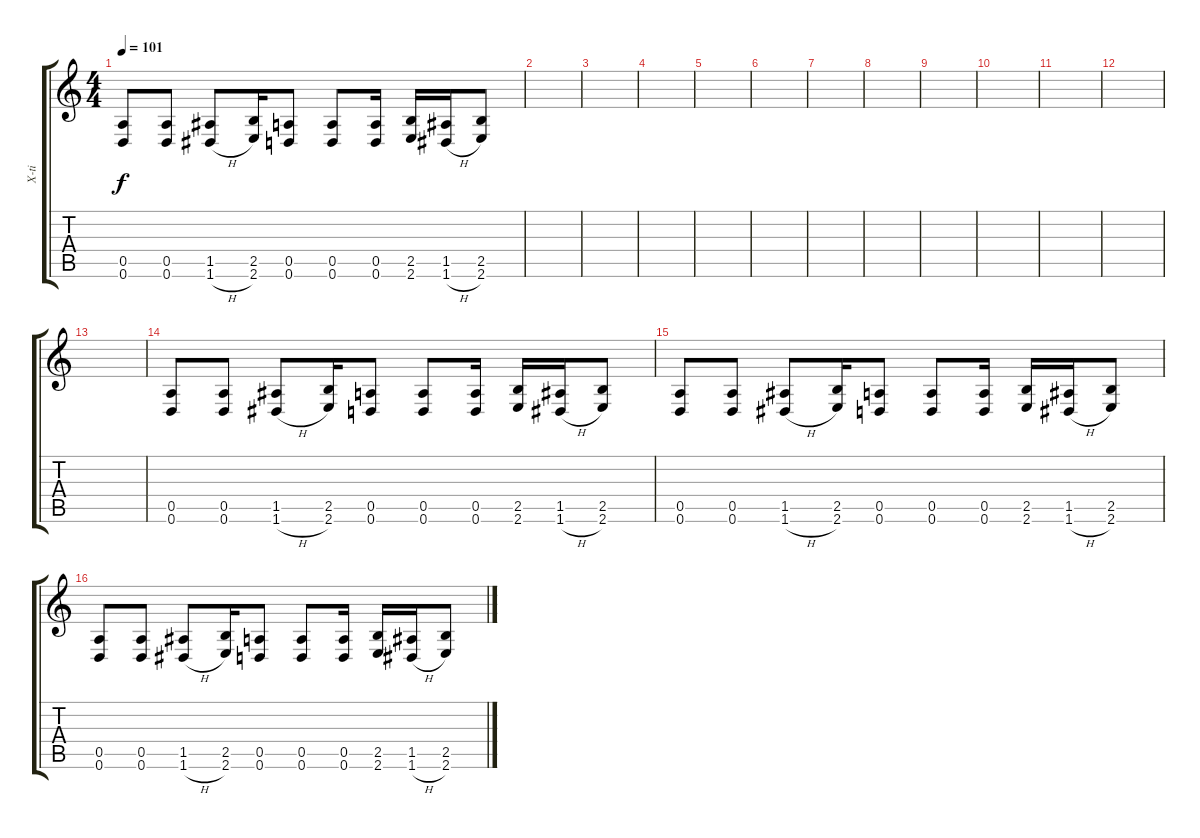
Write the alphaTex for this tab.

\track ("X-ti" "X-ti") {instrument distortionguitar}
\staff {score tabs}
\tuning (E4 B3 G3 D3 A2 D2) {hide}
\ts (4 4)
\tempo 101
\clef g2
\ks c
(0.5 0.6).8{dy f} (0.5 0.6).8 (1.5 1.6{h}).8 (2.5 2.6).16 (0.5 0.6).8 (0.5 0.6).8 (0.5 0.6).16 (2.5 2.6).16 (1.5 1.6{h}).16 (2.5 2.6).8 |
|
|
|
|
|
|
|
|
|
|
|
|
(0.5 0.6).8 (0.5 0.6).8 (1.5 1.6{h}).8 (2.5 2.6).16 (0.5 0.6).8 (0.5 0.6).8 (0.5 0.6).16 (2.5 2.6).16 (1.5 1.6{h}).16 (2.5 2.6).8 |
(0.5 0.6).8 (0.5 0.6).8 (1.5 1.6{h}).8 (2.5 2.6).16 (0.5 0.6).8 (0.5 0.6).8 (0.5 0.6).16 (2.5 2.6).16 (1.5 1.6{h}).16 (2.5 2.6).8 |
(0.5 0.6).8 (0.5 0.6).8 (1.5 1.6{h}).8 (2.5 2.6).16 (0.5 0.6).8 (0.5 0.6).8 (0.5 0.6).16 (2.5 2.6).16 (1.5 1.6{h}).16 (2.5 2.6).8
